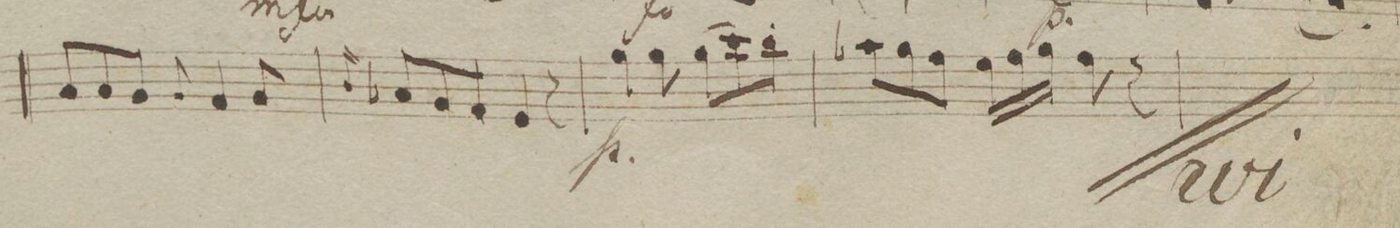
**kern	**dynam
*I"Violio 1mo	*
*clefG2	*
*k[b-e-]	*
*M6/8	*
8a/L	.
8a/	.
8g/J	.
8qqg/	.
4f/	.
8g/	.
=24	=24
16qqb-/	.
8a-X/L	.
8g/	.
8f/J	.
4e-/	.
8r	.
=25	=25
4gg\	p
8gg\	.
(8gg\L	.
8ccc\)	.
8bb-\'J	.
=26	=26
8aa-X\L	.
8gg\	.
8ff\J	.
*Xtuplet	*
24ee-\LL	.
24ff\	.
24gg\JJ	.
8ff\	.
8r	.
=27	=27
*-	*-
